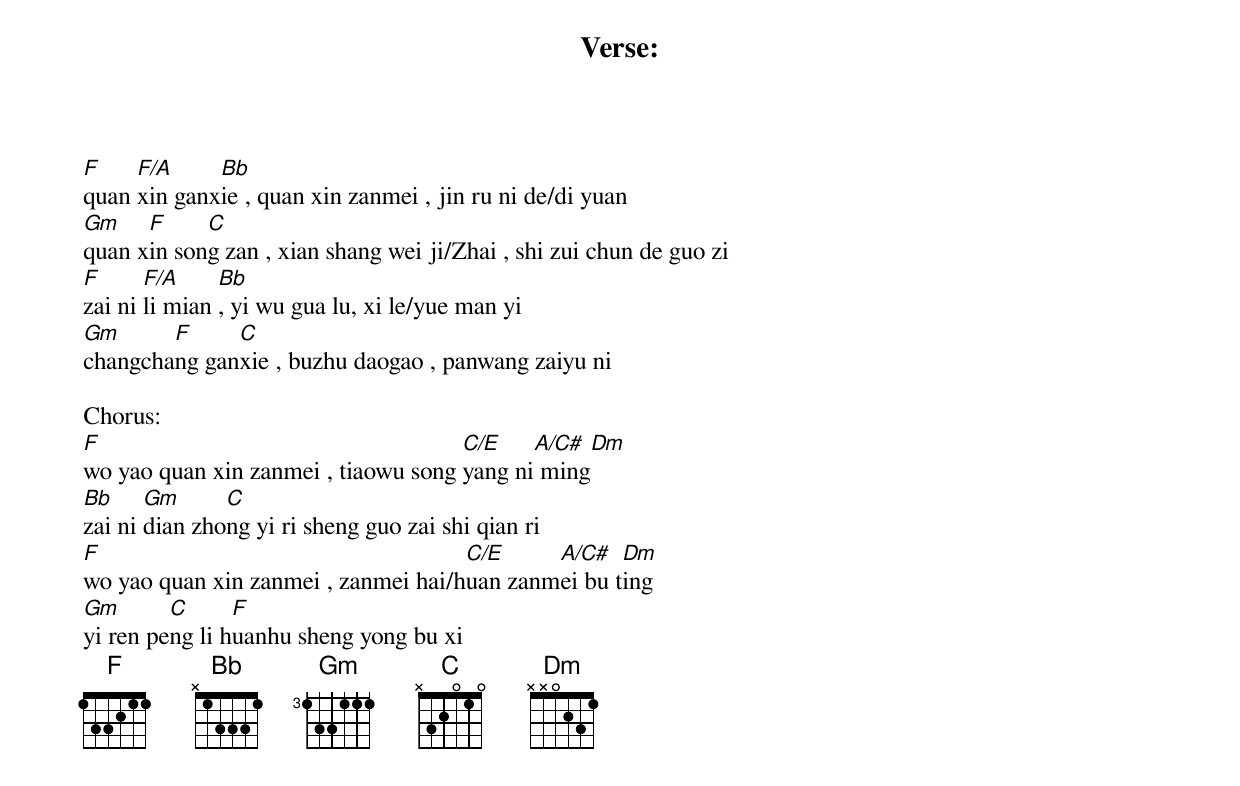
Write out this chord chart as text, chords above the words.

Verse:
F    F/A     Bb
quan xin ganxie , quan xin zanmei , jin ru ni de/di yuan
Gm    F     C
quan xin song zan , xian shang wei ji/Zhai , shi zui chun de guo zi
F      F/A     Bb
zai ni li mian , yi wu gua lu, xi le/yue man yi
Gm      F     C
changchang ganxie , buzhu daogao , panwang zaiyu ni

Chorus:
F                                    C/E    A/C#   Dm
wo yao quan xin zanmei , tiaowu song yang ni ming
Bb     Gm      C
zai ni dian zhong yi ri sheng guo zai shi qian ri
F                                    C/E     A/C#   Dm
wo yao quan xin zanmei , zanmei hai/huan zanmei bu ting
Gm       C      F
yi ren peng li huanhu sheng yong bu xi
